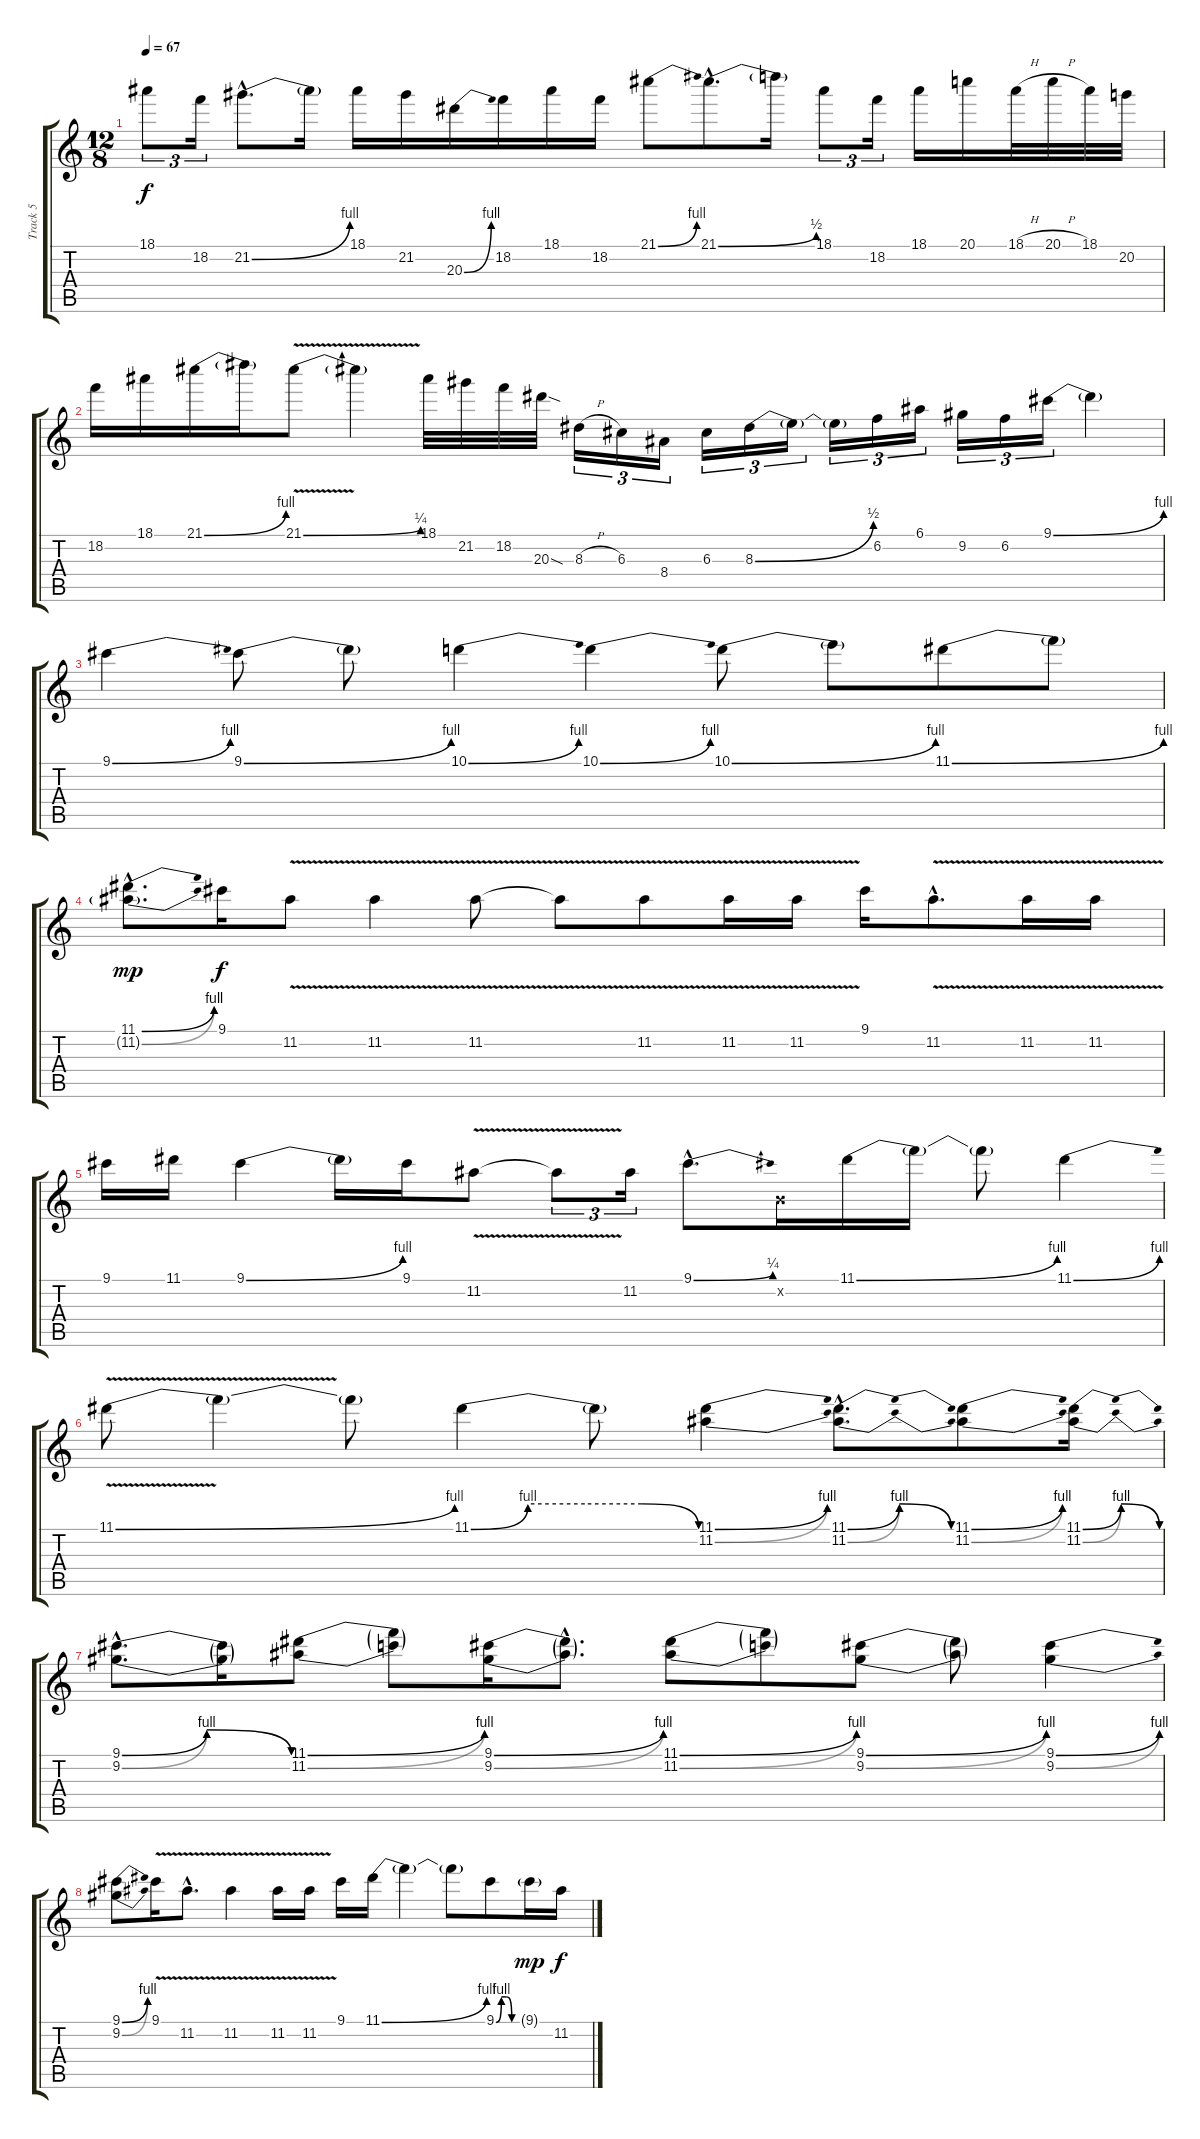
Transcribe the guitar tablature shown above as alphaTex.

\track ("Track 5" "Track 5") {instrument electricguitarclean}
\staff {score tabs}
\tuning (E4 B3 G3 D3 A2 E2) {hide}
\ts (12 8)
\tempo 67
\clef g2
\ks c
18.1.8{tu (3 2) dy f} 18.2.16{tu (3 2)} 21.2{be (bend 0 0 60 4) hac}.8{d} 21.2{t}.16 18.1.16 21.2.16 20.3{be (bend 0 0 60 4)}.16 18.2.16 18.1.16 18.2.16 21.1{be (bend 0 0 60 4)}.8 21.1{be (bend 0 0 60 2) hac}.8{d} 21.1{t}.16 18.1.8{tu (3 2)} 18.2.16{tu (3 2)} 18.1.16 20.1.16 18.1{h}.32 20.1{h}.32 18.1.32 20.2.32 |
18.2.16 18.1.16 21.1{be (bend 0 0 60 4)}.16 21.1{t}.16 21.1{be (bend 0 0 60 1) v}.8 21.1{t}.4 18.1.32 21.2.32 18.2.32 20.3{sod}.32 8.3{h}.16{tu (3 2)} 6.3.16{tu (3 2)} 8.4.16{tu (3 2)} 6.3.16{tu (3 2)} 8.3{be (bend 0 0 60 2)}.16{tu (3 2)} 8.3{t}.16{tu (3 2)} 8.3{t}.16{tu (3 2)} 6.2.16{tu (3 2)} 6.1.16{tu (3 2)} 9.2.16{tu (3 2)} 6.2.16{tu (3 2)} 9.1{be (bend 0 0 60 4)}.16{tu (3 2)} 9.1{t}.4 |
9.1{be (bend 0 0 60 4)}.4 9.1{be (bend 0 0 60 4)}.8 9.1{t}.8 10.1{be (bend 0 0 60 4)}.4 10.1{be (bend 0 0 60 4)}.4 10.1{be (bend 0 0 60 4)}.8 10.1{t}.8 11.1{be (bend 0 0 60 4)}.8 11.1{t}.8 |
(11.1{be (bend 0 0 60 4) hac} 11.2{be (bend 0 0 60 4) g hac}).8{d dy mp} 9.1.16{dy f} 11.2{v}.8 11.2{v}.4 11.2{v}.8 11.2{t}.8 11.2{v}.8 11.2{v}.16 11.2{v}.16 9.1.16 11.2{v hac}.8{d} 11.2{v}.16 11.2{v}.16 |
9.1.16 11.1.16 9.1{be (bend 0 0 60 4)}.4 9.1{t}.16 9.1.16 11.2{v}.8 11.2{t}.8{tu (3 2)} 11.2.16{tu (3 2)} 9.1{be (bend 0 0 60 1) hac}.8{d} 0.2{x}.16 11.1{be (bend 0 0 60 4)}.16 11.1{t}.16 11.1{t}.8 11.1{be (bend 0 0 60 4)}.4 |
11.1{be (bend 0 0 60 4) v}.8 11.1{t}.4 11.1{t}.8 11.1{be (custom 0 0 15 4 30 4 45 4 60 0)}.4 11.1{t}.8 (11.1{be (bend 0 0 60 4)} 11.2{be (bend 0 0 60 4)}).4 (11.1{be (bendrelease 0 0 15 4 45 4 60 0) hac} 11.2{be (bendrelease 0 0 15 4 45 4 60 0) hac}).8{d} (11.1{be (bend 0 0 60 4)} 11.2{be (bend 0 0 60 4)}).8 (11.1{be (bendrelease 0 0 15 4 45 4 60 0)} 11.2{be (bendrelease 0 0 15 4 45 4 60 0)}).16 |
(9.1{be (bendrelease 0 0 15 4 45 4 60 0) hac} 9.2{be (bendrelease 0 0 15 4 45 4 60 0) hac}).8{d} (9.1{t} 9.2{t}).16 (11.1{be (bend 0 0 60 4)} 11.2{be (bend 0 0 60 4)}).8 (11.1{t} 11.2{t}).8 (9.1{be (bend 0 0 60 4)} 9.2{be (bend 0 0 60 4)}).16 (9.1{hac t} 9.2{hac t}).8{d} (11.1{be (bend 0 0 60 4)} 11.2{be (bend 0 0 60 4)}).8 (11.1{t} 11.2{t}).8 (9.1{be (bend 0 0 60 4)} 9.2{be (bend 0 0 60 4)}).8 (9.1{t} 9.2{t}).8 (9.1{be (bend 0 0 60 4)} 9.2{be (bend 0 0 60 4)}).4 |
(9.1{be (bend 0 0 60 4)} 9.2{be (bend 0 0 60 4)}).8 9.1{v}.16 11.2{v hac}.8{d} 11.2{v}.4 11.2{v}.16 11.2{v}.16 9.1.16 11.1{be (bend 0 0 60 4)}.16 11.1{t}.4 11.1{t}.8 9.1{be (custom 0 0 15 4 30 4 45 0 60 0)}.8 9.1{g}.16{dy mp} 11.2.16{dy f}
